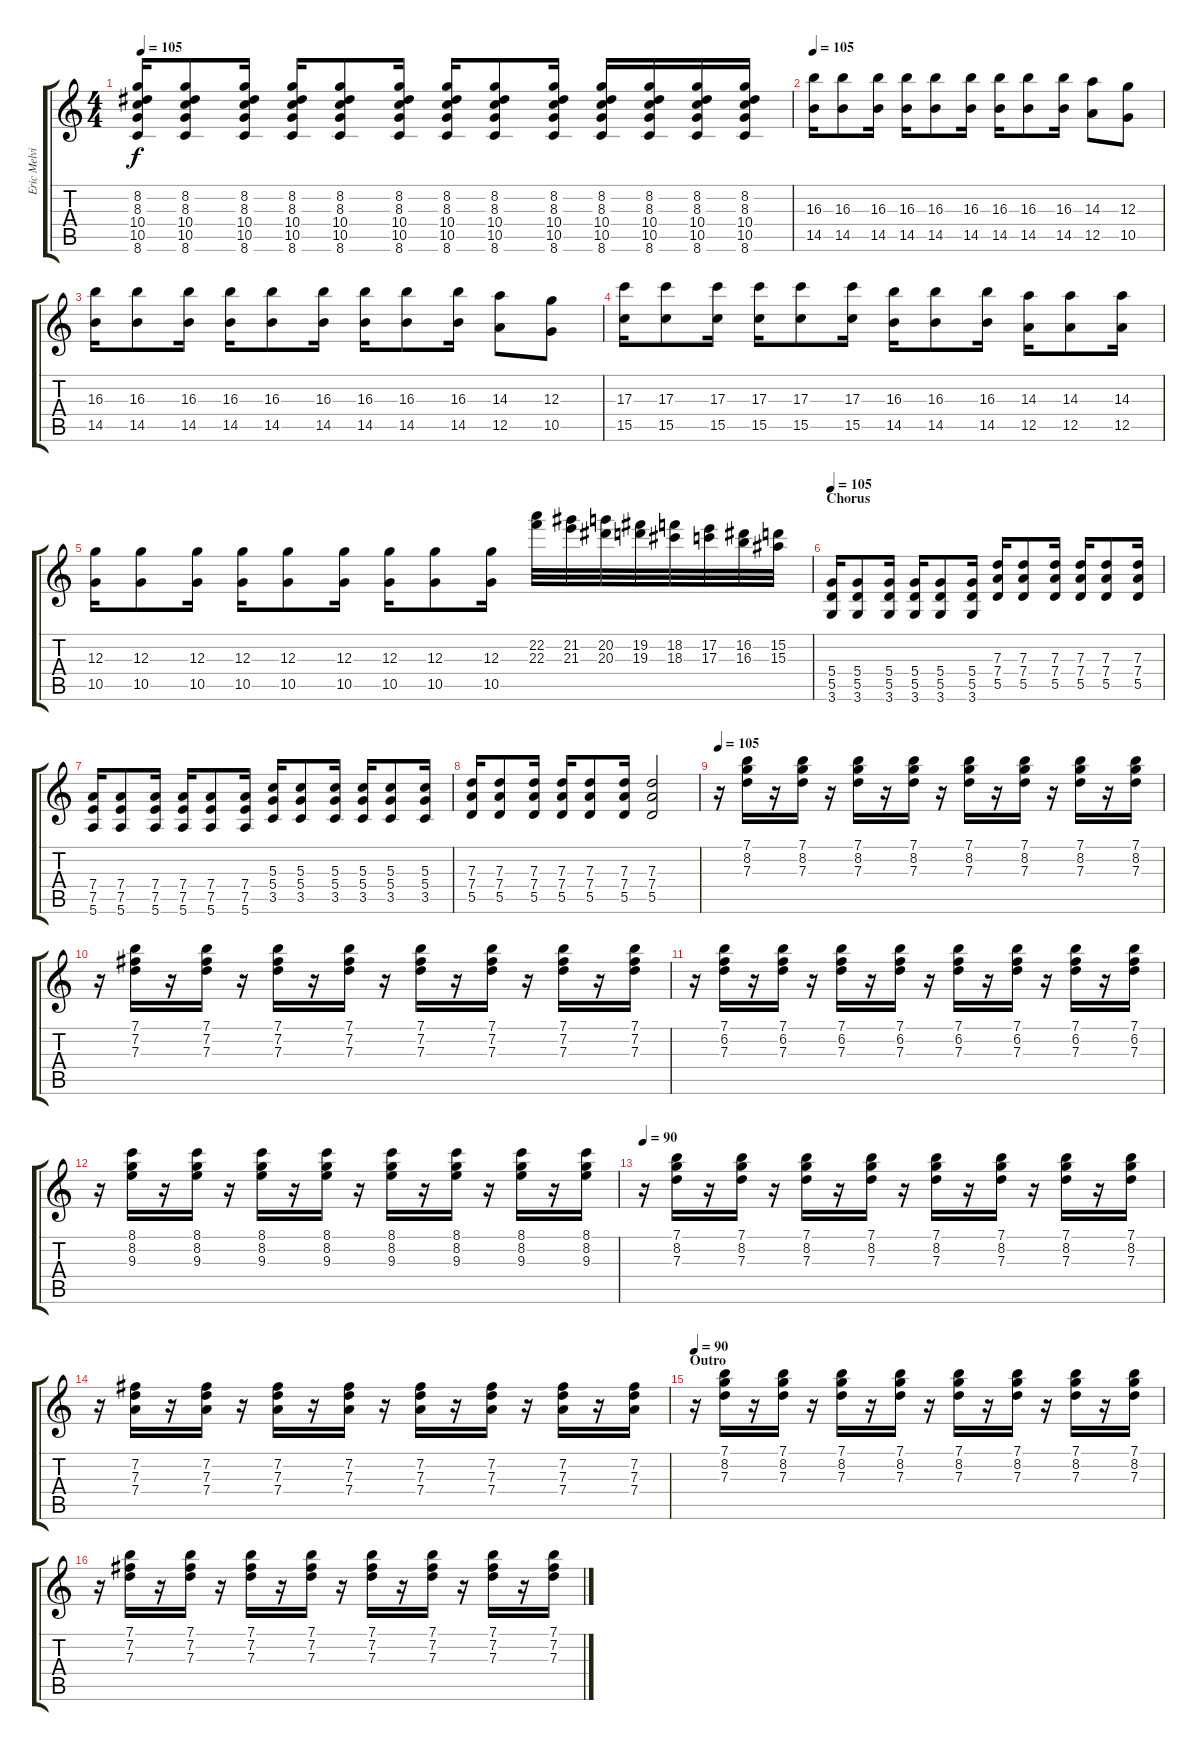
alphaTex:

\track ("Eric Melvin" "Eric Melvi") {instrument overdrivenguitar}
\staff {score tabs}
\tuning (E4 B3 G3 D3 A2 E2) {hide}
\ts (4 4)
\tempo 105
\clef g2
\ks c
(8.2 8.3 10.4 10.5 8.6).16{dy f} (8.2 8.3 10.4 10.5 8.6).8 (8.2 8.3 10.4 10.5 8.6).16 (8.2 8.3 10.4 10.5 8.6).16 (8.2 8.3 10.4 10.5 8.6).8 (8.2 8.3 10.4 10.5 8.6).16 (8.2 8.3 10.4 10.5 8.6).16 (8.2 8.3 10.4 10.5 8.6).8 (8.2 8.3 10.4 10.5 8.6).16 (8.2 8.3 10.4 10.5 8.6).16 (8.2 8.3 10.4 10.5 8.6).16 (8.2 8.3 10.4 10.5 8.6).16 (8.2 8.3 10.4 10.5 8.6).16 |
\tempo 105
(16.3 14.5).16 (16.3 14.5).8 (16.3 14.5).16 (16.3 14.5).16 (16.3 14.5).8 (16.3 14.5).16 (16.3 14.5).16 (16.3 14.5).8 (16.3 14.5).16 (14.3 12.5).8 (12.3 10.5).8 |
(16.3 14.5).16 (16.3 14.5).8 (16.3 14.5).16 (16.3 14.5).16 (16.3 14.5).8 (16.3 14.5).16 (16.3 14.5).16 (16.3 14.5).8 (16.3 14.5).16 (14.3 12.5).8 (12.3 10.5).8 |
(17.3 15.5).16 (17.3 15.5).8 (17.3 15.5).16 (17.3 15.5).16 (17.3 15.5).8 (17.3 15.5).16 (16.3 14.5).16 (16.3 14.5).8 (16.3 14.5).16 (14.3 12.5).16 (14.3 12.5).8 (14.3 12.5).16 |
(12.3 10.5).16 (12.3 10.5).8 (12.3 10.5).16 (12.3 10.5).16 (12.3 10.5).8 (12.3 10.5).16 (12.3 10.5).16 (12.3 10.5).8 (12.3 10.5).16 (22.2 22.3).32 (21.2 21.3).32 (20.2 20.3).32 (19.2 19.3).32 (18.2 18.3).32 (17.2 17.3).32 (16.2 16.3).32 (15.2 15.3).32 |
\section ("" "Chorus")
\tempo 105
(5.4 5.5 3.6).16 (5.4 5.5 3.6).8 (5.4 5.5 3.6).16 (5.4 5.5 3.6).16 (5.4 5.5 3.6).8 (5.4 5.5 3.6).16 (7.3 7.4 5.5).16 (7.3 7.4 5.5).8 (7.3 7.4 5.5).16 (7.3 7.4 5.5).16 (7.3 7.4 5.5).8 (7.3 7.4 5.5).16 |
(7.4 7.5 5.6).16 (7.4 7.5 5.6).8 (7.4 7.5 5.6).16 (7.4 7.5 5.6).16 (7.4 7.5 5.6).8 (7.4 7.5 5.6).16 (5.3 5.4 3.5).16 (5.3 5.4 3.5).8 (5.3 5.4 3.5).16 (5.3 5.4 3.5).16 (5.3 5.4 3.5).8 (5.3 5.4 3.5).16 |
(7.3 7.4 5.5).16 (7.3 7.4 5.5).8 (7.3 7.4 5.5).16 (7.3 7.4 5.5).16 (7.3 7.4 5.5).8 (7.3 7.4 5.5).16 (7.3 7.4 5.5).2 |
\tempo 105
r.16{instrument electricguitarclean} (7.1 8.2 7.3).16 r.16 (7.1 8.2 7.3).16 r.16 (7.1 8.2 7.3).16 r.16 (7.1 8.2 7.3).16 r.16 (7.1 8.2 7.3).16 r.16 (7.1 8.2 7.3).16 r.16 (7.1 8.2 7.3).16 r.16 (7.1 8.2 7.3).16 |
r.16{instrument electricguitarclean} (7.1 7.2 7.3).16 r.16 (7.1 7.2 7.3).16 r.16 (7.1 7.2 7.3).16 r.16 (7.1 7.2 7.3).16 r.16 (7.1 7.2 7.3).16 r.16 (7.1 7.2 7.3).16 r.16 (7.1 7.2 7.3).16 r.16 (7.1 7.2 7.3).16 |
r.16{instrument electricguitarclean} (7.1 6.2 7.3).16 r.16 (7.1 6.2 7.3).16 r.16 (7.1 6.2 7.3).16 r.16 (7.1 6.2 7.3).16 r.16 (7.1 6.2 7.3).16 r.16 (7.1 6.2 7.3).16 r.16 (7.1 6.2 7.3).16 r.16 (7.1 6.2 7.3).16 |
r.16{instrument electricguitarclean} (8.1 8.2 9.3).16 r.16 (8.1 8.2 9.3).16 r.16 (8.1 8.2 9.3).16 r.16 (8.1 8.2 9.3).16 r.16 (8.1 8.2 9.3).16 r.16 (8.1 8.2 9.3).16 r.16 (8.1 8.2 9.3).16 r.16 (8.1 8.2 9.3).16 |
\tempo 90
r.16{instrument electricguitarclean} (7.1 8.2 7.3).16 r.16 (7.1 8.2 7.3).16 r.16 (7.1 8.2 7.3).16 r.16 (7.1 8.2 7.3).16 r.16 (7.1 8.2 7.3).16 r.16 (7.1 8.2 7.3).16 r.16 (7.1 8.2 7.3).16 r.16 (7.1 8.2 7.3).16 |
r.16{instrument electricguitarclean} (7.2 7.3 7.4).16 r.16 (7.2 7.3 7.4).16 r.16 (7.2 7.3 7.4).16 r.16 (7.2 7.3 7.4).16 r.16 (7.2 7.3 7.4).16 r.16 (7.2 7.3 7.4).16 r.16 (7.2 7.3 7.4).16 r.16 (7.2 7.3 7.4).16 |
\section ("" "Outro")
\tempo 90
r.16{instrument electricguitarclean} (7.1 8.2 7.3).16 r.16 (7.1 8.2 7.3).16 r.16 (7.1 8.2 7.3).16 r.16 (7.1 8.2 7.3).16 r.16 (7.1 8.2 7.3).16 r.16 (7.1 8.2 7.3).16 r.16 (7.1 8.2 7.3).16 r.16 (7.1 8.2 7.3).16 |
r.16{instrument electricguitarclean} (7.1 7.2 7.3).16 r.16 (7.1 7.2 7.3).16 r.16 (7.1 7.2 7.3).16 r.16 (7.1 7.2 7.3).16 r.16 (7.1 7.2 7.3).16 r.16 (7.1 7.2 7.3).16 r.16 (7.1 7.2 7.3).16 r.16 (7.1 7.2 7.3).16
